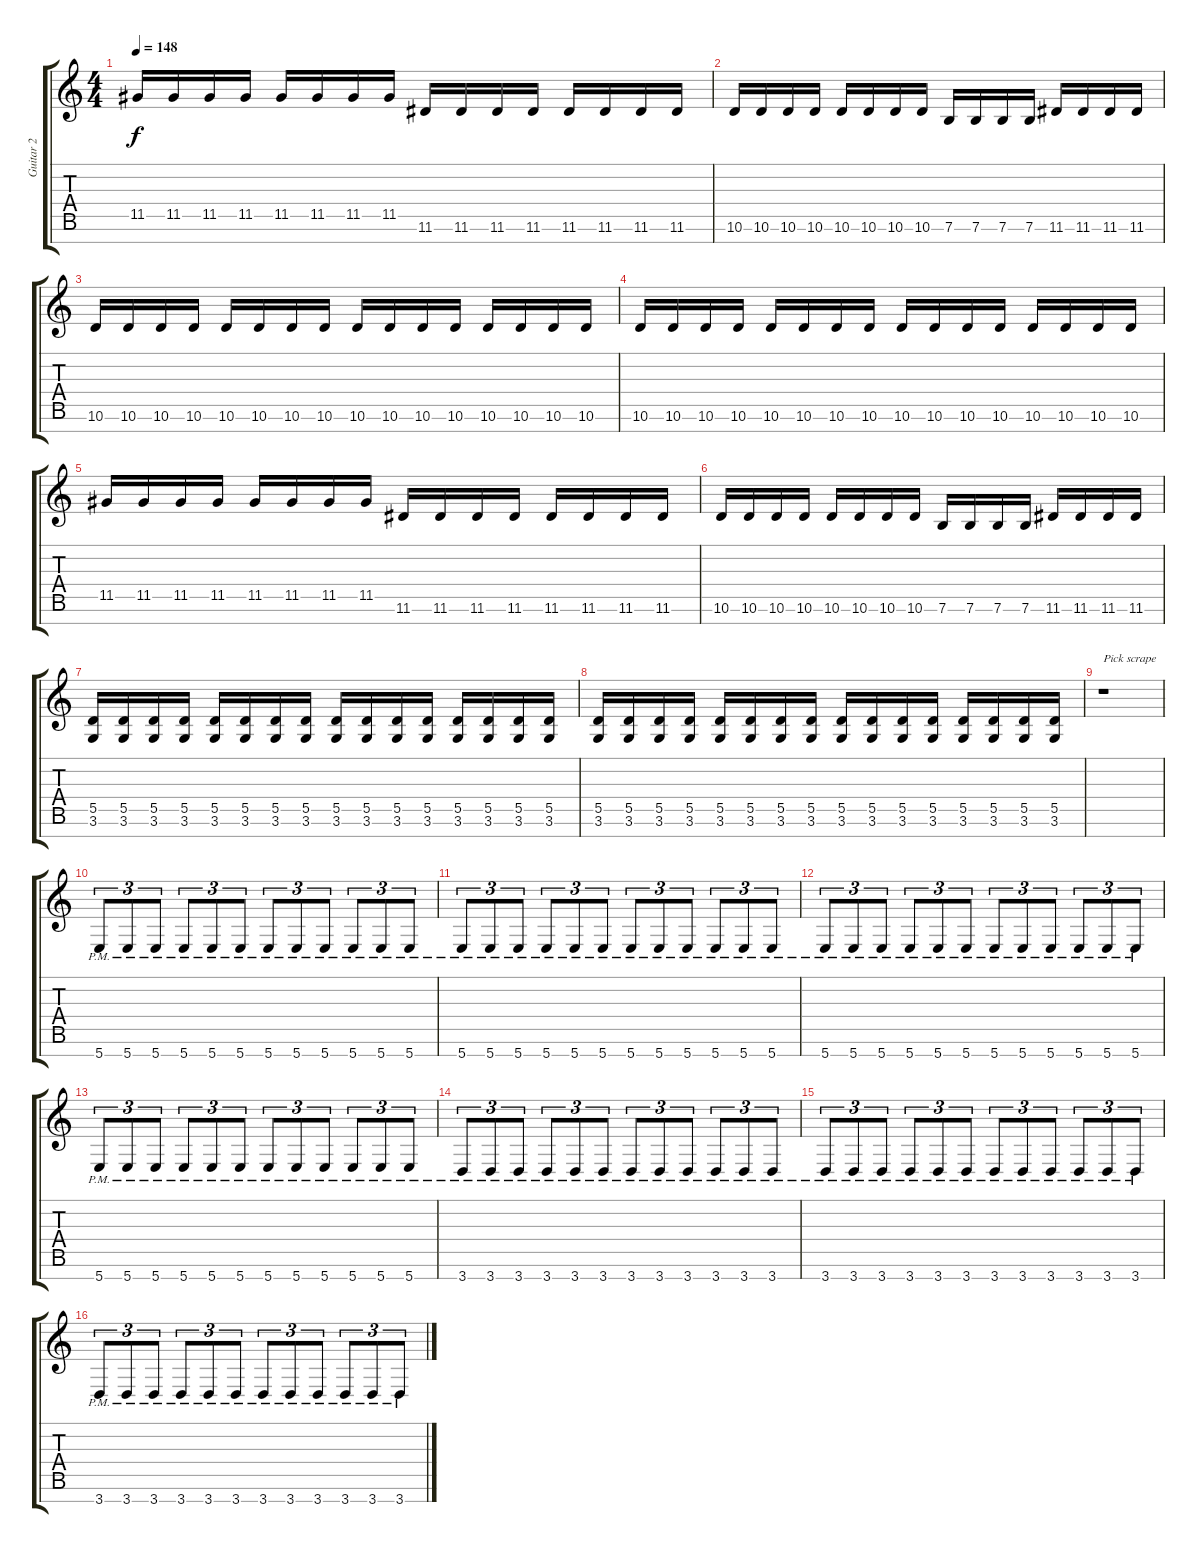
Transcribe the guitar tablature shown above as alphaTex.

\track ("Guitar 2" "Guitar 2") {instrument distortionguitar}
\staff {score tabs}
\tuning (E4 B3 G3 D3 A2 E2 B1) {hide}
\ts (4 4)
\tempo 148
\clef g2
\ks c
11.5.16{dy f} 11.5.16 11.5.16 11.5.16 11.5.16 11.5.16 11.5.16 11.5.16 11.6.16 11.6.16 11.6.16 11.6.16 11.6.16 11.6.16 11.6.16 11.6.16 |
10.6.16 10.6.16 10.6.16 10.6.16 10.6.16 10.6.16 10.6.16 10.6.16 7.6.16 7.6.16 7.6.16 7.6.16 11.6.16 11.6.16 11.6.16 11.6.16 |
10.6.16 10.6.16 10.6.16 10.6.16 10.6.16 10.6.16 10.6.16 10.6.16 10.6.16 10.6.16 10.6.16 10.6.16 10.6.16 10.6.16 10.6.16 10.6.16 |
10.6.16 10.6.16 10.6.16 10.6.16 10.6.16 10.6.16 10.6.16 10.6.16 10.6.16 10.6.16 10.6.16 10.6.16 10.6.16 10.6.16 10.6.16 10.6.16 |
11.5.16 11.5.16 11.5.16 11.5.16 11.5.16 11.5.16 11.5.16 11.5.16 11.6.16 11.6.16 11.6.16 11.6.16 11.6.16 11.6.16 11.6.16 11.6.16 |
10.6.16 10.6.16 10.6.16 10.6.16 10.6.16 10.6.16 10.6.16 10.6.16 7.6.16 7.6.16 7.6.16 7.6.16 11.6.16 11.6.16 11.6.16 11.6.16 |
(5.5 3.6).16 (5.5 3.6).16 (5.5 3.6).16 (5.5 3.6).16 (5.5 3.6).16 (5.5 3.6).16 (5.5 3.6).16 (5.5 3.6).16 (5.5 3.6).16 (5.5 3.6).16 (5.5 3.6).16 (5.5 3.6).16 (5.5 3.6).16 (5.5 3.6).16 (5.5 3.6).16 (5.5 3.6).16 |
(5.5 3.6).16 (5.5 3.6).16 (5.5 3.6).16 (5.5 3.6).16 (5.5 3.6).16 (5.5 3.6).16 (5.5 3.6).16 (5.5 3.6).16 (5.5 3.6).16 (5.5 3.6).16 (5.5 3.6).16 (5.5 3.6).16 (5.5 3.6).16 (5.5 3.6).16 (5.5 3.6).16 (5.5 3.6).16 |
r.1{txt "Pick scrape"} |
5.7{pm}.8{tu (3 2)} 5.7{pm}.8{tu (3 2)} 5.7{pm}.8{tu (3 2)} 5.7{pm}.8{tu (3 2)} 5.7{pm}.8{tu (3 2)} 5.7{pm}.8{tu (3 2)} 5.7{pm}.8{tu (3 2)} 5.7{pm}.8{tu (3 2)} 5.7{pm}.8{tu (3 2)} 5.7{pm}.8{tu (3 2)} 5.7{pm}.8{tu (3 2)} 5.7{pm}.8{tu (3 2)} |
5.7{pm}.8{tu (3 2)} 5.7{pm}.8{tu (3 2)} 5.7{pm}.8{tu (3 2)} 5.7{pm}.8{tu (3 2)} 5.7{pm}.8{tu (3 2)} 5.7{pm}.8{tu (3 2)} 5.7{pm}.8{tu (3 2)} 5.7{pm}.8{tu (3 2)} 5.7{pm}.8{tu (3 2)} 5.7{pm}.8{tu (3 2)} 5.7{pm}.8{tu (3 2)} 5.7{pm}.8{tu (3 2)} |
5.7{pm}.8{tu (3 2)} 5.7{pm}.8{tu (3 2)} 5.7{pm}.8{tu (3 2)} 5.7{pm}.8{tu (3 2)} 5.7{pm}.8{tu (3 2)} 5.7{pm}.8{tu (3 2)} 5.7{pm}.8{tu (3 2)} 5.7{pm}.8{tu (3 2)} 5.7{pm}.8{tu (3 2)} 5.7{pm}.8{tu (3 2)} 5.7{pm}.8{tu (3 2)} 5.7{pm}.8{tu (3 2)} |
5.7{pm}.8{tu (3 2)} 5.7{pm}.8{tu (3 2)} 5.7{pm}.8{tu (3 2)} 5.7{pm}.8{tu (3 2)} 5.7{pm}.8{tu (3 2)} 5.7{pm}.8{tu (3 2)} 5.7{pm}.8{tu (3 2)} 5.7{pm}.8{tu (3 2)} 5.7{pm}.8{tu (3 2)} 5.7{pm}.8{tu (3 2)} 5.7{pm}.8{tu (3 2)} 5.7{pm}.8{tu (3 2)} |
3.7{pm}.8{tu (3 2)} 3.7{pm}.8{tu (3 2)} 3.7{pm}.8{tu (3 2)} 3.7{pm}.8{tu (3 2)} 3.7{pm}.8{tu (3 2)} 3.7{pm}.8{tu (3 2)} 3.7{pm}.8{tu (3 2)} 3.7{pm}.8{tu (3 2)} 3.7{pm}.8{tu (3 2)} 3.7{pm}.8{tu (3 2)} 3.7{pm}.8{tu (3 2)} 3.7{pm}.8{tu (3 2)} |
3.7{pm}.8{tu (3 2)} 3.7{pm}.8{tu (3 2)} 3.7{pm}.8{tu (3 2)} 3.7{pm}.8{tu (3 2)} 3.7{pm}.8{tu (3 2)} 3.7{pm}.8{tu (3 2)} 3.7{pm}.8{tu (3 2)} 3.7{pm}.8{tu (3 2)} 3.7{pm}.8{tu (3 2)} 3.7{pm}.8{tu (3 2)} 3.7{pm}.8{tu (3 2)} 3.7{pm}.8{tu (3 2)} |
3.7{pm}.8{tu (3 2)} 3.7{pm}.8{tu (3 2)} 3.7{pm}.8{tu (3 2)} 3.7{pm}.8{tu (3 2)} 3.7{pm}.8{tu (3 2)} 3.7{pm}.8{tu (3 2)} 3.7{pm}.8{tu (3 2)} 3.7{pm}.8{tu (3 2)} 3.7{pm}.8{tu (3 2)} 3.7{pm}.8{tu (3 2)} 3.7{pm}.8{tu (3 2)} 3.7{pm}.8{tu (3 2)}
